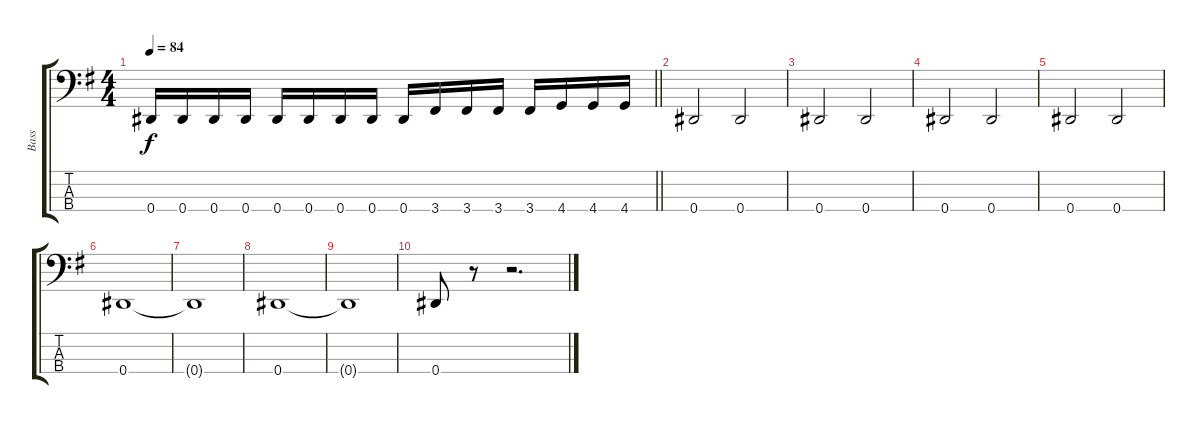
\track ("Bass" "Bass") {instrument electricbasspick}
\staff {score tabs}
\tuning (Gb2 Db2 Ab1 Eb1) {hide}
\ts (4 4)
\tempo 84
\clef f4
\barLineRight lightlight
\ks eminor
0.4.16{dy f} 0.4.16 0.4.16 0.4.16 0.4.16 0.4.16 0.4.16 0.4.16 0.4.16 3.4.16 3.4.16 3.4.16 3.4.16 4.4.16 4.4.16 4.4.16 |
0.4.2 0.4.2 |
0.4.2 0.4.2 |
0.4.2 0.4.2 |
0.4.2 0.4.2 |
0.4.1 |
0.4{t}.1 |
0.4.1 |
0.4{t}.1 |
0.4.8 r.8 r.2{d}
